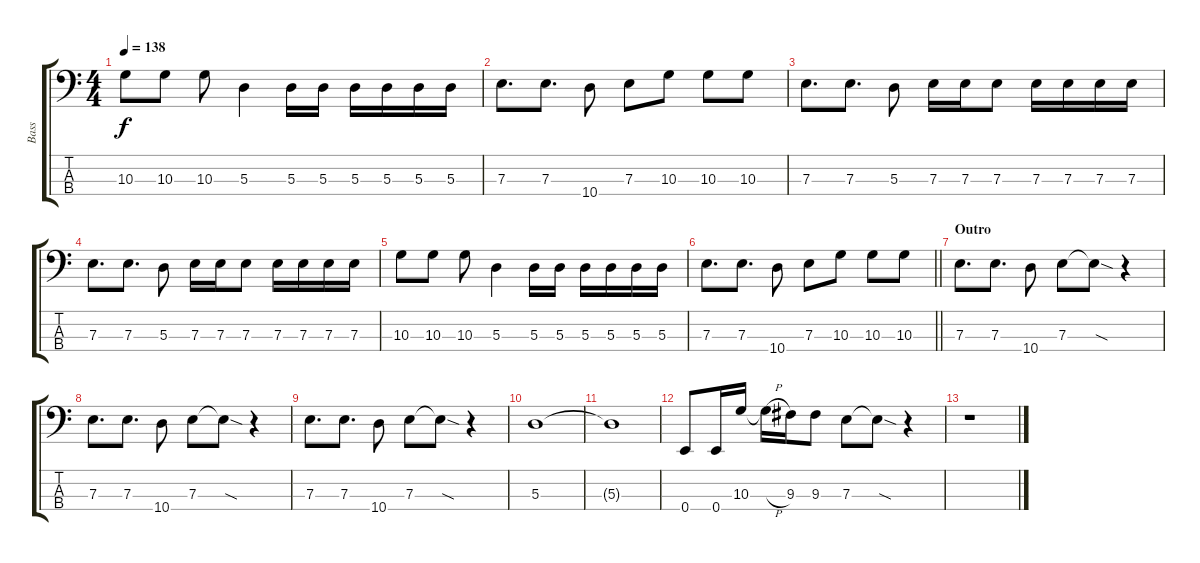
\track ("Bass" "Bass") {instrument electricbassfinger}
\staff {score tabs}
\tuning (G2 D2 A1 E1) {hide}
\ts (4 4)
\tempo 138
\clef f4
\ks c
10.3.8{dy f} 10.3.8 10.3.8 5.3.4 5.3.16 5.3.16 5.3.16 5.3.16 5.3.16 5.3.16 |
7.3.8{d} 7.3.8{d} 10.4.8 7.3.8 10.3.8 10.3.8 10.3.8 |
7.3.8{d} 7.3.8{d} 5.3.8 7.3.16 7.3.16 7.3.8 7.3.16 7.3.16 7.3.16 7.3.16 |
7.3.8{d} 7.3.8{d} 5.3.8 7.3.16 7.3.16 7.3.8 7.3.16 7.3.16 7.3.16 7.3.16 |
10.3.8 10.3.8 10.3.8 5.3.4 5.3.16 5.3.16 5.3.16 5.3.16 5.3.16 5.3.16 |
\barLineRight lightlight
7.3.8{d} 7.3.8{d} 10.4.8 7.3.8 10.3.8 10.3.8 10.3.8 |
\section ("" "Outro")
7.3.8{d} 7.3.8{d} 10.4.8 7.3.8 7.3{sod t}.8 r.4 |
7.3.8{d} 7.3.8{d} 10.4.8 7.3.8 7.3{sod t}.8 r.4 |
7.3.8{d} 7.3.8{d} 10.4.8 7.3.8 7.3{sod t}.8 r.4 |
5.3.1 |
5.3{t}.1 |
0.4.8 0.4.16 10.3.16 10.3{h t}.16 9.3.16 9.3.8 7.3.8 7.3{sod t}.8 r.4 |
r.1
